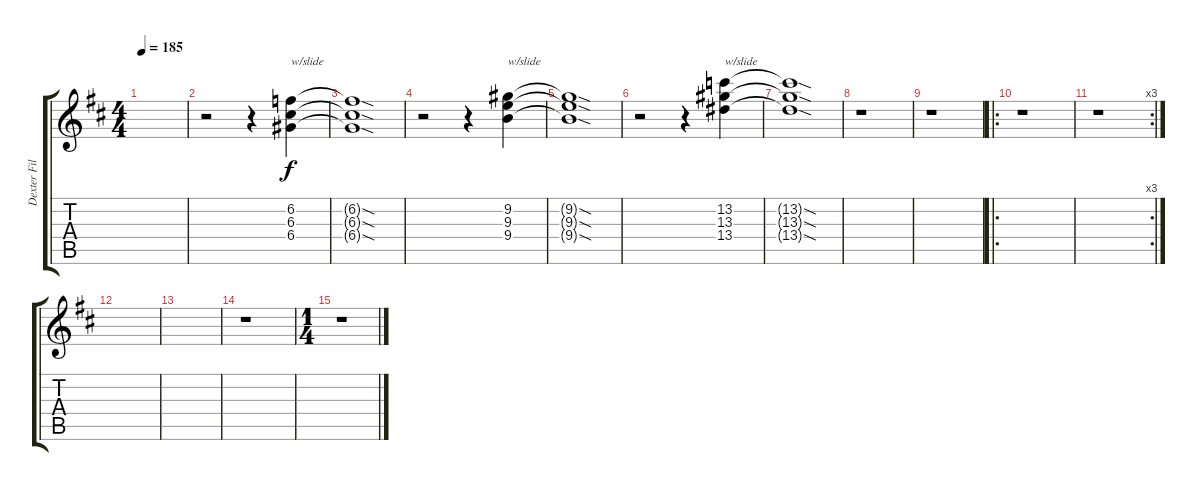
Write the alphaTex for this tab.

\track ("Dexter Fill" "Dexter Fil") {instrument distortionguitar}
\staff {score tabs}
\tuning (E4 B3 G3 D3 A2 E2) {hide}
\ts (4 4)
\tempo 185
\clef g2
\ks d
|
r.2 r.4 (6.2 6.3 6.4).4{txt "w/slide"} |
(6.2{sod t} 6.3{sod t} 6.4{sod t}).1 |
r.2 r.4 (9.2 9.3 9.4).4{txt "w/slide"} |
(9.2{sod t} 9.3{sod t} 9.4{sod t}).1 |
r.2 r.4 (13.2 13.3 13.4).4{txt "w/slide"} |
(13.2{sod t} 13.3{sod t} 13.4{sod t}).1 |
r.1 |
r.1 |
\ro
r.1 |
\rc 3
r.1 |
|
|
r.1 |
\ts (1 4)
r.1
